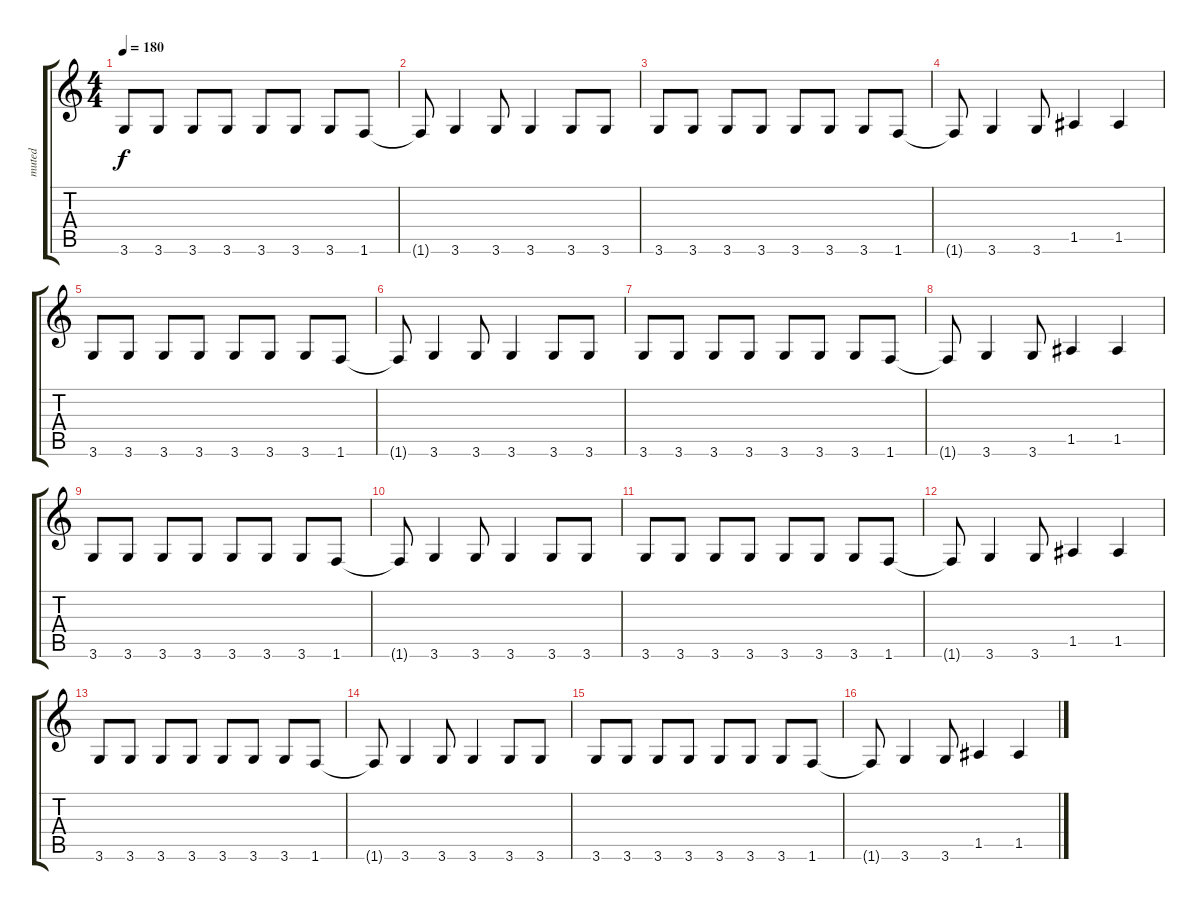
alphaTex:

\track ("muted" "muted") {instrument electricguitarmuted}
\staff {score tabs}
\tuning (E4 B3 G3 D3 A2 E2) {hide}
\ts (4 4)
\tempo 180
\clef g2
\ks c
3.6.8{dy f} 3.6.8 3.6.8 3.6.8 3.6.8 3.6.8 3.6.8 1.6.8 |
1.6{t}.8 3.6.4 3.6.8 3.6.4 3.6.8 3.6.8 |
3.6.8 3.6.8 3.6.8 3.6.8 3.6.8 3.6.8 3.6.8 1.6.8 |
1.6{t}.8 3.6.4 3.6.8 1.5.4 1.5.4 |
3.6.8 3.6.8 3.6.8 3.6.8 3.6.8 3.6.8 3.6.8 1.6.8 |
1.6{t}.8 3.6.4 3.6.8 3.6.4 3.6.8 3.6.8 |
3.6.8 3.6.8 3.6.8 3.6.8 3.6.8 3.6.8 3.6.8 1.6.8 |
1.6{t}.8 3.6.4 3.6.8 1.5.4 1.5.4 |
3.6.8 3.6.8 3.6.8 3.6.8 3.6.8 3.6.8 3.6.8 1.6.8 |
1.6{t}.8 3.6.4 3.6.8 3.6.4 3.6.8 3.6.8 |
3.6.8 3.6.8 3.6.8 3.6.8 3.6.8 3.6.8 3.6.8 1.6.8 |
1.6{t}.8 3.6.4 3.6.8 1.5.4 1.5.4 |
3.6.8 3.6.8 3.6.8 3.6.8 3.6.8 3.6.8 3.6.8 1.6.8 |
1.6{t}.8 3.6.4 3.6.8 3.6.4 3.6.8 3.6.8 |
3.6.8 3.6.8 3.6.8 3.6.8 3.6.8 3.6.8 3.6.8 1.6.8 |
1.6{t}.8 3.6.4 3.6.8 1.5.4 1.5.4
